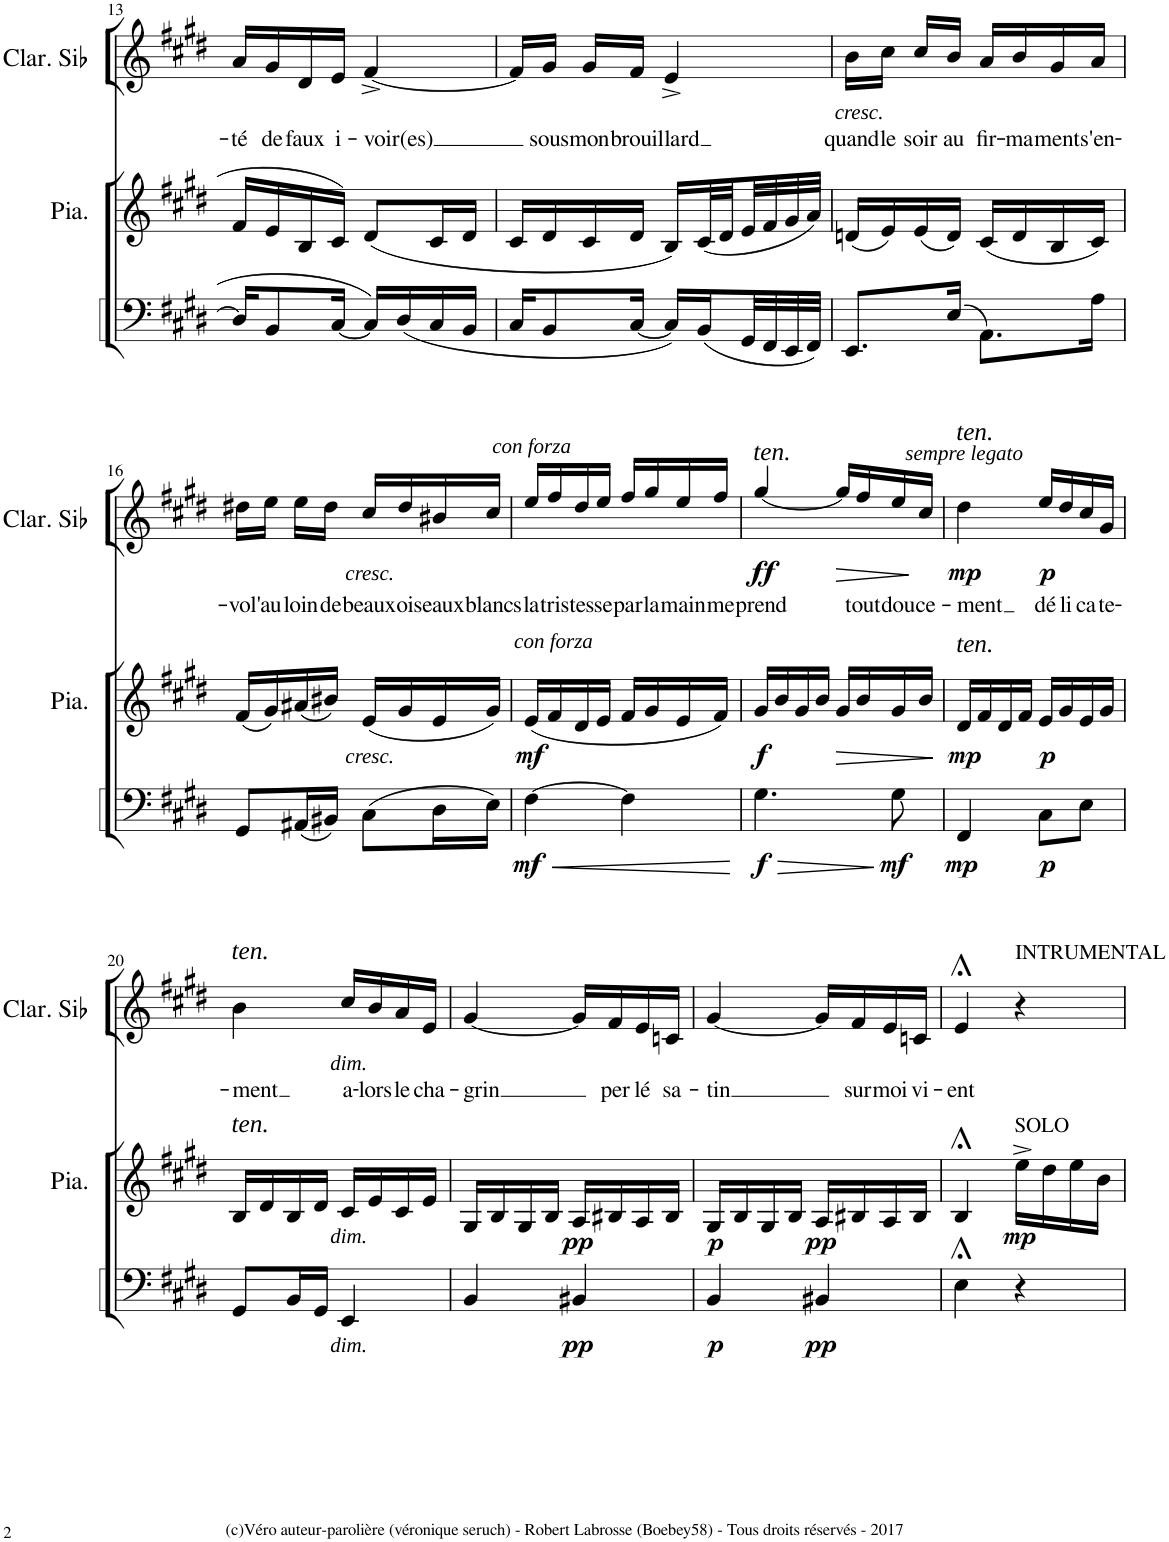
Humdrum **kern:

**kern	**dynam	**kern	**dynam	**kern	**text	**dynam
*part3	*part3	*part2	*part2	*part1	*part1	*part1
*staff3	*staff3	*staff2	*staff2	*staff1	*staff1	*staff1
*I"Piano MG	*	*I"Piano	*	*I"Clarinette en Sib	*	*
*I'Pno	*	*I'Pia.	*	*I'Clar. Sib	*	*
!!LO:PB:g=z
*clefF4	*	*clefG2	*	*clefG2	*	*
*	*	*	*	*ITrd1c2	*	*
*k[f#c#g#d#]	*	*k[f#c#g#d#]	*	*k[f#c#g#d#]	*	*
*M2/4	*	*M2/4	*	*M2/4	*	*
=13	=13	=13	=13	=13	=13	=13
!	!	!	!	!	!LO:LY:b	!
16D#/KL]	.	16f#/LL	.	16a/LL	-té	.
!	!	!	!	!	!LO:LY:b	!
8BB/	.	16e/	.	16g#/	de	.
!	!	!	!	!	!LO:LY:b	!
.	.	16B/	.	16d#/	faux	.
!	!	!	!	!	!LO:LY:b	!
[16C#/Jk	.	16c#/JJ	.	16e/JJ	i-	.
!	!	!	!	!	!LO:LY:b	!
16C#/LL]	.	(8d#/L	.	[4f#^/	-voir(es)	.
(16D#/	.	.	.	.	.	.
16C#/	.	16c#/L	.	.	.	.
16BB/JJ	.	16d#/JJ	.	.	.	.
=14	=14	=14	=14	=14	=14	=14
16C#/KL	.	16c#/LL	.	16f#/LL]	.	.
!	!	!	!	!	!LO:LY:b	!
8BB/	.	16d#/	.	16g#/JJ	sous	.
!	!	!	!	!	!LO:LY:b	!
.	.	16c#/	.	16g#/LL	mon	.
!	!	!	!	!	!LO:LY:b	!
[16C#/Jk	.	16d#/JJ	.	16f#/JJ	brouil-	.
!	!	!	!	!	!LO:LY:b	!
16C#/LL])	.	16B/LL)	.	4e^/	-lard	.
(16BB/	.	(32c#/L	.	.	.	.
.	.	32d#/	.	.	.	.
32GG#/L	.	32e/	.	.	.	.
32FF#/	.	32f#/	.	.	.	.
32EE/	.	32g#/	.	.	.	.
32FF#/JJJ)	.	32a/JJJ)	.	.	.	.
=15	=15	=15	=15	=15	=15	=15
!	!	!	!	!	!LO:LY:b	!LO:DY:b
8.EE/L	.	(16dn/LL	.	16b\LL	quand	other-dynamics
!	!	!	!	!	!LO:LY:b	!
.	.	16e/)	.	16cc#\JJ	le	.
!	!	!	!	!	!LO:LY:b	!
.	.	(16e/	.	16cc#/LL	soir	.
!	!	!	!	!	!LO:LY:b	!
(16E/Jk	.	16d/JJ)	.	16b/JJ	au	.
!	!	!	!	!	!LO:LY:b	!
8.AA\L)	.	(16c#/LL	.	16a/LL	fir-	.
!	!	!	!	!	!LO:LY:b	!
.	.	16d/	.	16b/	-ma-	.
!	!	!	!	!	!LO:LY:b	!
.	.	16B/	.	16g#/	-ment	.
!	!	!	!	!	!LO:LY:b	!
16A\Jk	.	16c#/JJ)	.	16a/JJ	s'en-	.
!!LO:LB:g=z
=16	=16	=16	=16	=16	=16	=16
!	!	!	!	!	!LO:LY:b	!
8GG#/L	.	(16f#/LL	.	16dd#X\LL	-vol'	.
!	!	!	!	!	!LO:LY:b	!
.	.	16g#/)	.	16ee\JJ	au	.
!	!	!	!	!	!LO:LY:b	!
(16AA#X/L	.	(16a#X/	.	16ee\LL	loin	.
!	!	!	!	!	!LO:LY:b	!
16BB#X/JJ)	.	16b#X/JJ)	.	16dd#\JJ	de	.
!	!	!	!LO:DY:b	!	!LO:LY:b	!LO:DY:b
(8C#\L	.	(16e/LL	other-dynamics	16cc#/LL	beaux	other-dynamics
!	!	!	!	!	!LO:LY:b	!
.	.	16g#/	.	16dd#/	oi-	.
!	!	!	!	!	!LO:LY:b	!
16D#\L	.	16e/	.	16b#X/	-seaux	.
!	!	!	!	!	!LO:LY:b	!
16E\JJ)	.	16g#/JJ)	.	16cc#/JJ	blancs	.
=17	=17	=17	=17	=17	=17	=17
!	!LO:HP:b	!	!	!	!LO:LY:b	!
!	!LO:DY:n=1:b	!	!LO:DY:b	!	!	!
!	!	!	!LO:DY:n=1:a	!	!	!LO:DY:a
[4F#\	< mf	(16e/LL	mf other-dynamics	16ee/LL	la	other-dynamics
!	!	!	!	!	!LO:LY:b	!
.	.	16f#/	.	16ff#/	tris-	.
!	!	!	!	!	!LO:LY:b	!
.	.	16d#/	.	16dd#/	-tes-	.
!	!	!	!	!	!LO:LY:b	!
.	.	16e/JJ	.	16ee/JJ	-se	.
!	!	!	!	!	!LO:LY:b	!
4F#\]	.	16f#/LL	.	16ff#/LL	par	.
!	!	!	!	!	!LO:LY:b	!
.	.	16g#/	.	16gg#/	la	.
!	!	!	!	!	!LO:LY:b	!
.	.	16e/	.	16ee/	main	.
!	!	!	!	!	!LO:LY:b	!
.	.	16f#/JJ)	.	16ff#/JJ	me	.
.	[	.	.	.	.	.
=18	=18	=18	=18	=18	=18	=18
!	!	!	!	!LO:TX:a:i:t=ten.	!	!
!	!LO:HP:b	!	!	!	!LO:LY:b	!
!	!LO:DY:n=1:b	!	!LO:DY:b	!	!	!LO:DY:b
4.G#\	> f	16g#/LL	f	[4gg#/	prend	ff
.	.	16b/	.	.	.	.
.	.	16g#/	.	.	.	.
.	.	16b/JJ	.	.	.	.
!	!	!	!LO:HP:b	!	!	!LO:HP:b
.	.	16g#/LL	>	16gg#/LL]	.	>
!	!	!	!	!	!LO:LY:b	!
.	.	16b/	.	16ff#/	tout	.
!	!LO:DY:n=2:b	!	!	!	!LO:LY:b	!
8G#\	] mf	16g#/	.	16ee/	dou-	.
!	!	!	!	!	!LO:LY:b	!
.	.	16b/JJ	.	16cc#/JJ	-ce-	]
.	.	.	]	.	.	.
=19	=19	=19	=19	=19	=19	=19
!	!	!	!	!LO:TX:a:i:t=ten.	!	!
!	!	!LO:TX:a:i:t=ten.	!	!	!	!
!	!LO:DY:b	!	!LO:DY:b	!	!LO:LY:b	!LO:DY:b
!	!	!	!	!	!	!LO:DY:n=1:a
4FF#/	mp	16d#/LL	mp	4dd#\	-ment	mp other-dynamics
.	.	16f#/	.	.	.	.
.	.	16d#/	.	.	.	.
.	.	16f#/JJ	.	.	.	.
!	!LO:DY:b	!	!LO:DY:b	!	!LO:LY:b	!LO:DY:n=2:b
8C#\L	p	16e/LL	p	16ee/LL	dé-	p
!	!	!	!	!	!LO:LY:b	!
.	.	16g#/	.	16dd#/	-li-	.
!	!	!	!	!	!LO:LY:b	!
8E\J	.	16e/	.	16cc#/	-ca-	.
!	!	!	!	!	!LO:LY:b	!
.	.	16g#/JJ	.	16g#/JJ	-te-	.
!!LO:LB:g=z
=20	=20	=20	=20	=20	=20	=20
!	!	!	!	!LO:TX:a:i:t=ten.	!	!
!	!	!LO:TX:a:i:t=ten.	!	!	!	!
!	!	!	!	!	!LO:LY:b	!
8GG#/L	.	16B/LL	.	4b\	-ment	.
.	.	16d#/	.	.	.	.
16BB/L	.	16B/	.	.	.	.
16GG#/JJ	.	16d#/JJ	.	.	.	.
!	!LO:DY:b	!	!LO:DY:b	!	!LO:LY:b	!LO:DY:b
4EE/	other-dynamics	16c#/LL	other-dynamics	16cc#/LL	a-	other-dynamics
!	!	!	!	!	!LO:LY:b	!
.	.	16e/	.	16b/	-lors	.
!	!	!	!	!	!LO:LY:b	!
.	.	16c#/	.	16a/	le	.
!	!	!	!	!	!LO:LY:b	!
.	.	16e/JJ	.	16e/JJ	cha-	.
=21	=21	=21	=21	=21	=21	=21
!	!	!	!	!	!LO:LY:b	!
4BB/	.	16G#/LL	.	[4g#/	-grin	.
.	.	16B/	.	.	.	.
.	.	16G#/	.	.	.	.
.	.	16B/JJ	.	.	.	.
!	!LO:DY:b	!	!LO:DY:b	!	!	!
4BB#X/	pp	16A/LL	pp	16g#/LL]	.	.
!	!	!	!	!	!LO:LY:b	!
.	.	16B#X/	.	16f#/	per-	.
!	!	!	!	!	!LO:LY:b	!
.	.	16A/	.	16e/	-lé	.
!	!	!	!	!	!LO:LY:b	!
.	.	16B#/JJ	.	16cn/JJ	sa-	.
=22	=22	=22	=22	=22	=22	=22
!	!LO:DY:b	!	!LO:DY:b	!	!LO:LY:b	!
4BB/	p	16G#/LL	p	[4g#/	-tin	.
.	.	16B/	.	.	.	.
.	.	16G#/	.	.	.	.
.	.	16B/JJ	.	.	.	.
!	!LO:DY:b	!	!LO:DY:b	!	!	!
4BB#X/	pp	16A/LL	pp	16g#/LL]	.	.
!	!	!	!	!	!LO:LY:b	!
.	.	16B#X/	.	16f#/	sur	.
!	!	!	!	!	!LO:LY:b	!
.	.	16A/	.	16e/	moi	.
!	!	!	!	!	!LO:LY:b	!
.	.	16B#/JJ	.	16cn/JJ	-vi-	.
=23	=23	=23	=23	=23	=23	=23
!	!	!	!	!	!LO:LY:b	!
4E;<\	.	4B;</	.	4e;</	-ent	.
!	!	!	!	!LO:TX:a:t=INTRUMENTAL	!	!
!	!	!LO:TX:a:t=SOLO	!	!	!	!
!	!	!	!LO:DY:b	!	!	!
4r	.	16ee^\LL	mp	4r	.	.
.	.	16dd#\	.	.	.	.
.	.	16ee\	.	.	.	.
.	.	16b\JJ	.	.	.	.
=	=	=	=	=	=	=
*-	*-	*-	*-	*-	*-	*-
